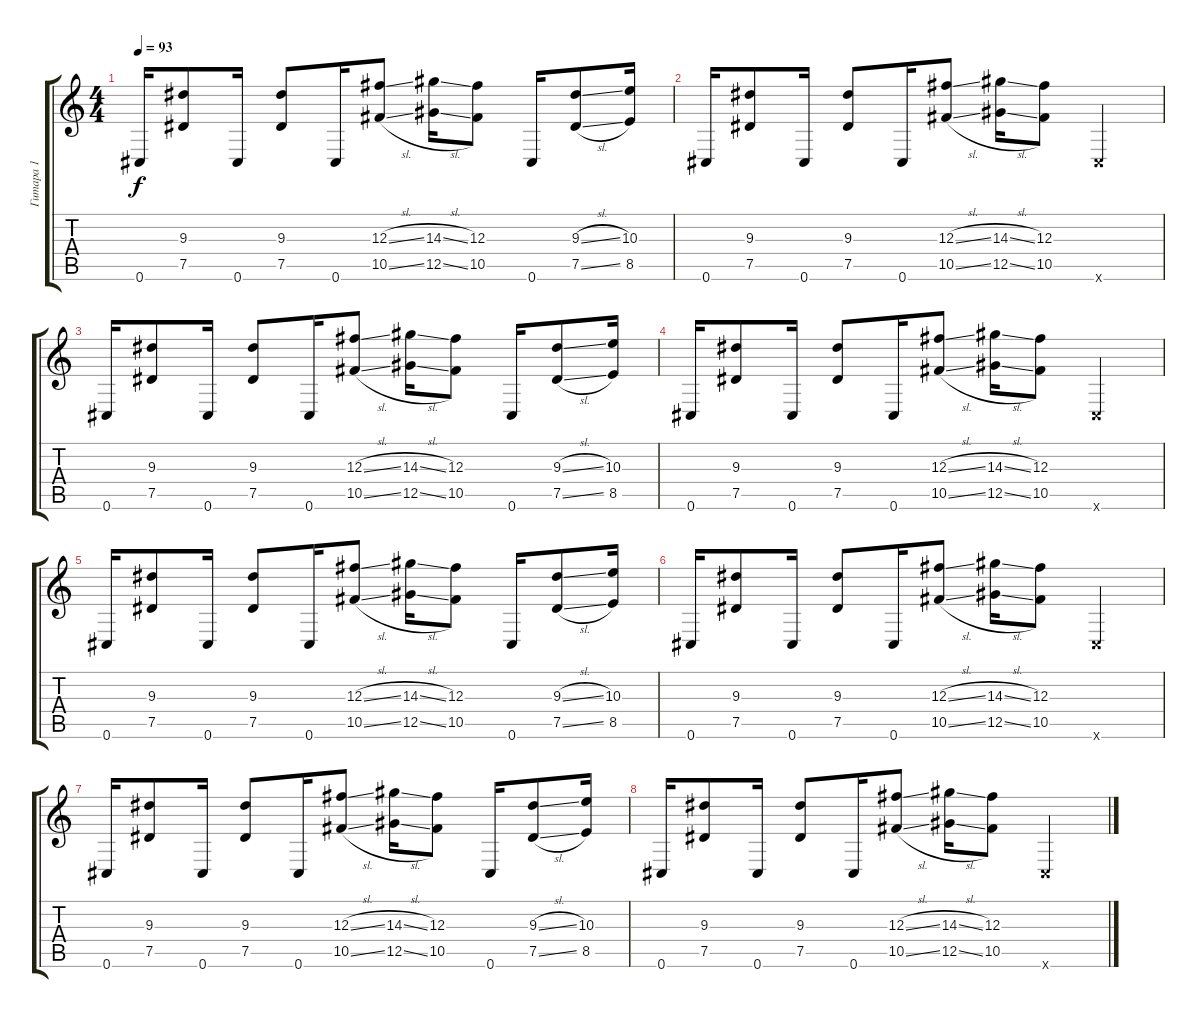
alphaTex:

\track ("Гитара 1" "Гитара 1") {instrument distortionguitar}
\staff {score tabs}
\tuning (Eb4 Bb3 Gb3 Db3 Ab2 Db2) {hide}
\ts (4 4)
\tempo 93
\clef g2
\ks c
0.6.16{dy f volume 10 instrument electricguitarclean} (9.3 7.5).8 0.6.16 (9.3 7.5).8 0.6.16 (12.3{sl} 10.5{sl}).8 (14.3{sl} 12.5{sl}).16 (12.3 10.5).8 0.6.16 (9.3{sl} 7.5{sl}).8 (10.3 8.5).16 |
0.6.16{volume 10} (9.3 7.5).8 0.6.16 (9.3 7.5).8 0.6.16 (12.3{sl} 10.5{sl}).8 (14.3{sl} 12.5{sl}).16 (12.3 10.5).8 0.6{x}.4 |
0.6.16{volume 10 instrument electricguitarclean} (9.3 7.5).8 0.6.16 (9.3 7.5).8 0.6.16 (12.3{sl} 10.5{sl}).8 (14.3{sl} 12.5{sl}).16 (12.3 10.5).8 0.6.16 (9.3{sl} 7.5{sl}).8 (10.3 8.5).16 |
0.6.16{volume 10} (9.3 7.5).8 0.6.16 (9.3 7.5).8 0.6.16 (12.3{sl} 10.5{sl}).8 (14.3{sl} 12.5{sl}).16 (12.3 10.5).8 0.6{x}.4 |
0.6.16{volume 10 instrument electricguitarclean} (9.3 7.5).8 0.6.16 (9.3 7.5).8 0.6.16 (12.3{sl} 10.5{sl}).8 (14.3{sl} 12.5{sl}).16 (12.3 10.5).8 0.6.16 (9.3{sl} 7.5{sl}).8 (10.3 8.5).16 |
0.6.16{volume 10} (9.3 7.5).8 0.6.16 (9.3 7.5).8 0.6.16 (12.3{sl} 10.5{sl}).8 (14.3{sl} 12.5{sl}).16 (12.3 10.5).8 0.6{x}.4 |
0.6.16{volume 10 instrument electricguitarclean} (9.3 7.5).8 0.6.16 (9.3 7.5).8 0.6.16 (12.3{sl} 10.5{sl}).8 (14.3{sl} 12.5{sl}).16 (12.3 10.5).8 0.6.16 (9.3{sl} 7.5{sl}).8 (10.3 8.5).16 |
0.6.16{volume 10} (9.3 7.5).8 0.6.16 (9.3 7.5).8 0.6.16 (12.3{sl} 10.5{sl}).8 (14.3{sl} 12.5{sl}).16 (12.3 10.5).8 0.6{x}.4
